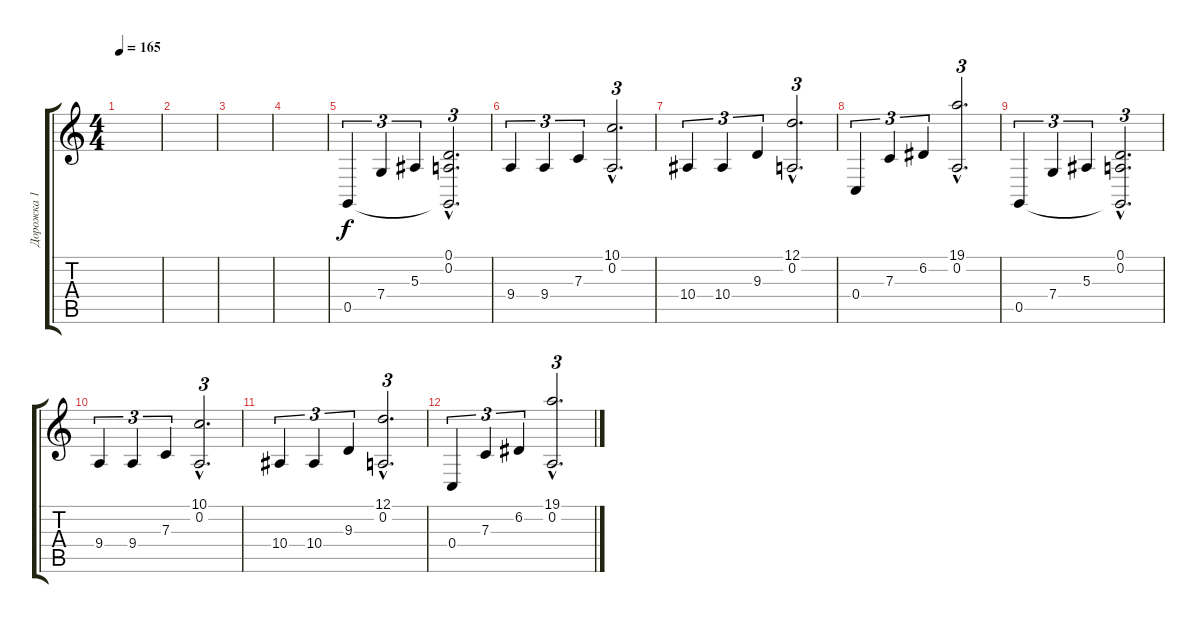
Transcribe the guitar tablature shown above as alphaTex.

\track ("Дорожка 1" "Дорожка 1") {instrument harpsichord}
\staff {score tabs}
\tuning (D4 A3 F3 C3 G2 D2) {hide}
\ts (4 4)
\tempo 165
\clef g2
\ks c
|
|
|
|
0.5.4{tu (3 2)} 7.4.4{tu (3 2)} 5.3.4{tu (3 2)} (0.1{hac} 0.2{hac} 0.5{hac t}).2{d tu (3 2)} |
9.4.4{tu (3 2)} 9.4.4{tu (3 2)} 7.3.4{tu (3 2)} (10.1{hac} 0.2{hac}).2{d tu (3 2)} |
10.4.4{tu (3 2)} 10.4.4{tu (3 2)} 9.3.4{tu (3 2)} (12.1{hac} 0.2{hac}).2{d tu (3 2)} |
0.4.4{tu (3 2)} 7.3.4{tu (3 2)} 6.2.4{tu (3 2)} (19.1{hac} 0.2{hac}).2{d tu (3 2)} |
0.5.4{tu (3 2)} 7.4.4{tu (3 2)} 5.3.4{tu (3 2)} (0.1{hac} 0.2{hac} 0.5{hac t}).2{d tu (3 2)} |
9.4.4{tu (3 2)} 9.4.4{tu (3 2)} 7.3.4{tu (3 2)} (10.1{hac} 0.2{hac}).2{d tu (3 2)} |
10.4.4{tu (3 2)} 10.4.4{tu (3 2)} 9.3.4{tu (3 2)} (12.1{hac} 0.2{hac}).2{d tu (3 2)} |
0.4.4{tu (3 2)} 7.3.4{tu (3 2)} 6.2.4{tu (3 2)} (19.1{hac} 0.2{hac}).2{d tu (3 2)}
